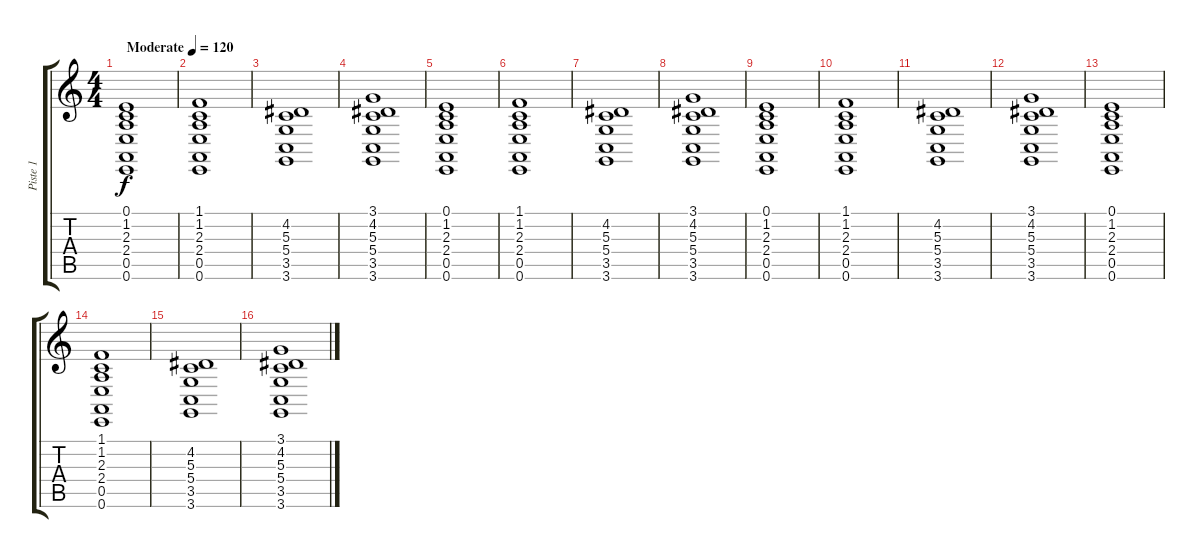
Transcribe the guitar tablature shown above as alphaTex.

\track ("Piste 1" "Piste 1") {instrument pad2warm}
\staff {score tabs}
\tuning (E4 B3 G3 D3 A2 E2) {hide}
\ts (4 4)
\tempo (120 "Moderate")
\clef g2
\ks c
(0.1 1.2 2.3 2.4 0.5 0.6).1{dy f instrument pad2warm} |
(1.1 1.2 2.3 2.4 0.5 0.6).1 |
(4.2 5.3 5.4 3.5 3.6).1 |
(3.1 4.2 5.3 5.4 3.5 3.6).1 |
(0.1 1.2 2.3 2.4 0.5 0.6).1 |
(1.1 1.2 2.3 2.4 0.5 0.6).1 |
(4.2 5.3 5.4 3.5 3.6).1 |
(3.1 4.2 5.3 5.4 3.5 3.6).1 |
(0.1 1.2 2.3 2.4 0.5 0.6).1 |
(1.1 1.2 2.3 2.4 0.5 0.6).1 |
(4.2 5.3 5.4 3.5 3.6).1 |
(3.1 4.2 5.3 5.4 3.5 3.6).1 |
(0.1 1.2 2.3 2.4 0.5 0.6).1 |
(1.1 1.2 2.3 2.4 0.5 0.6).1 |
(4.2 5.3 5.4 3.5 3.6).1 |
(3.1 4.2 5.3 5.4 3.5 3.6).1
